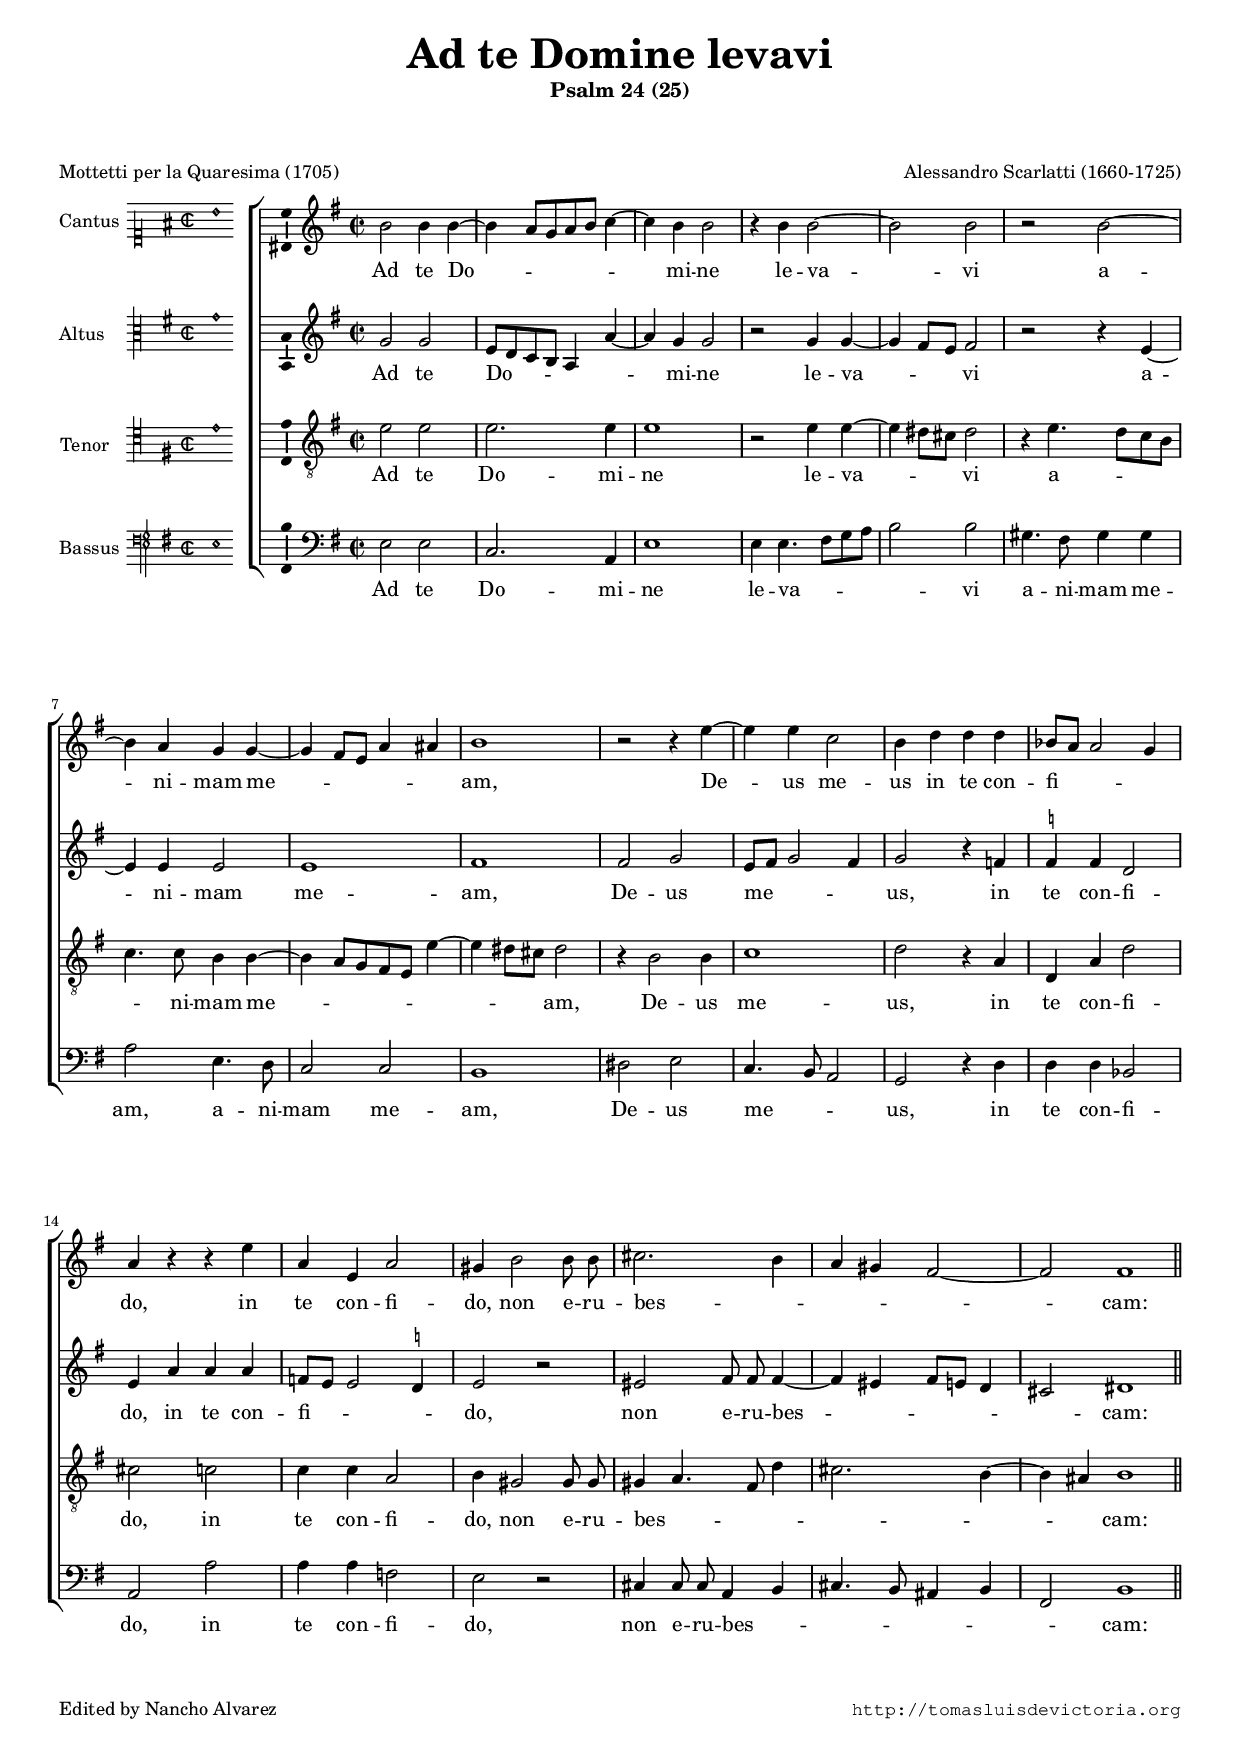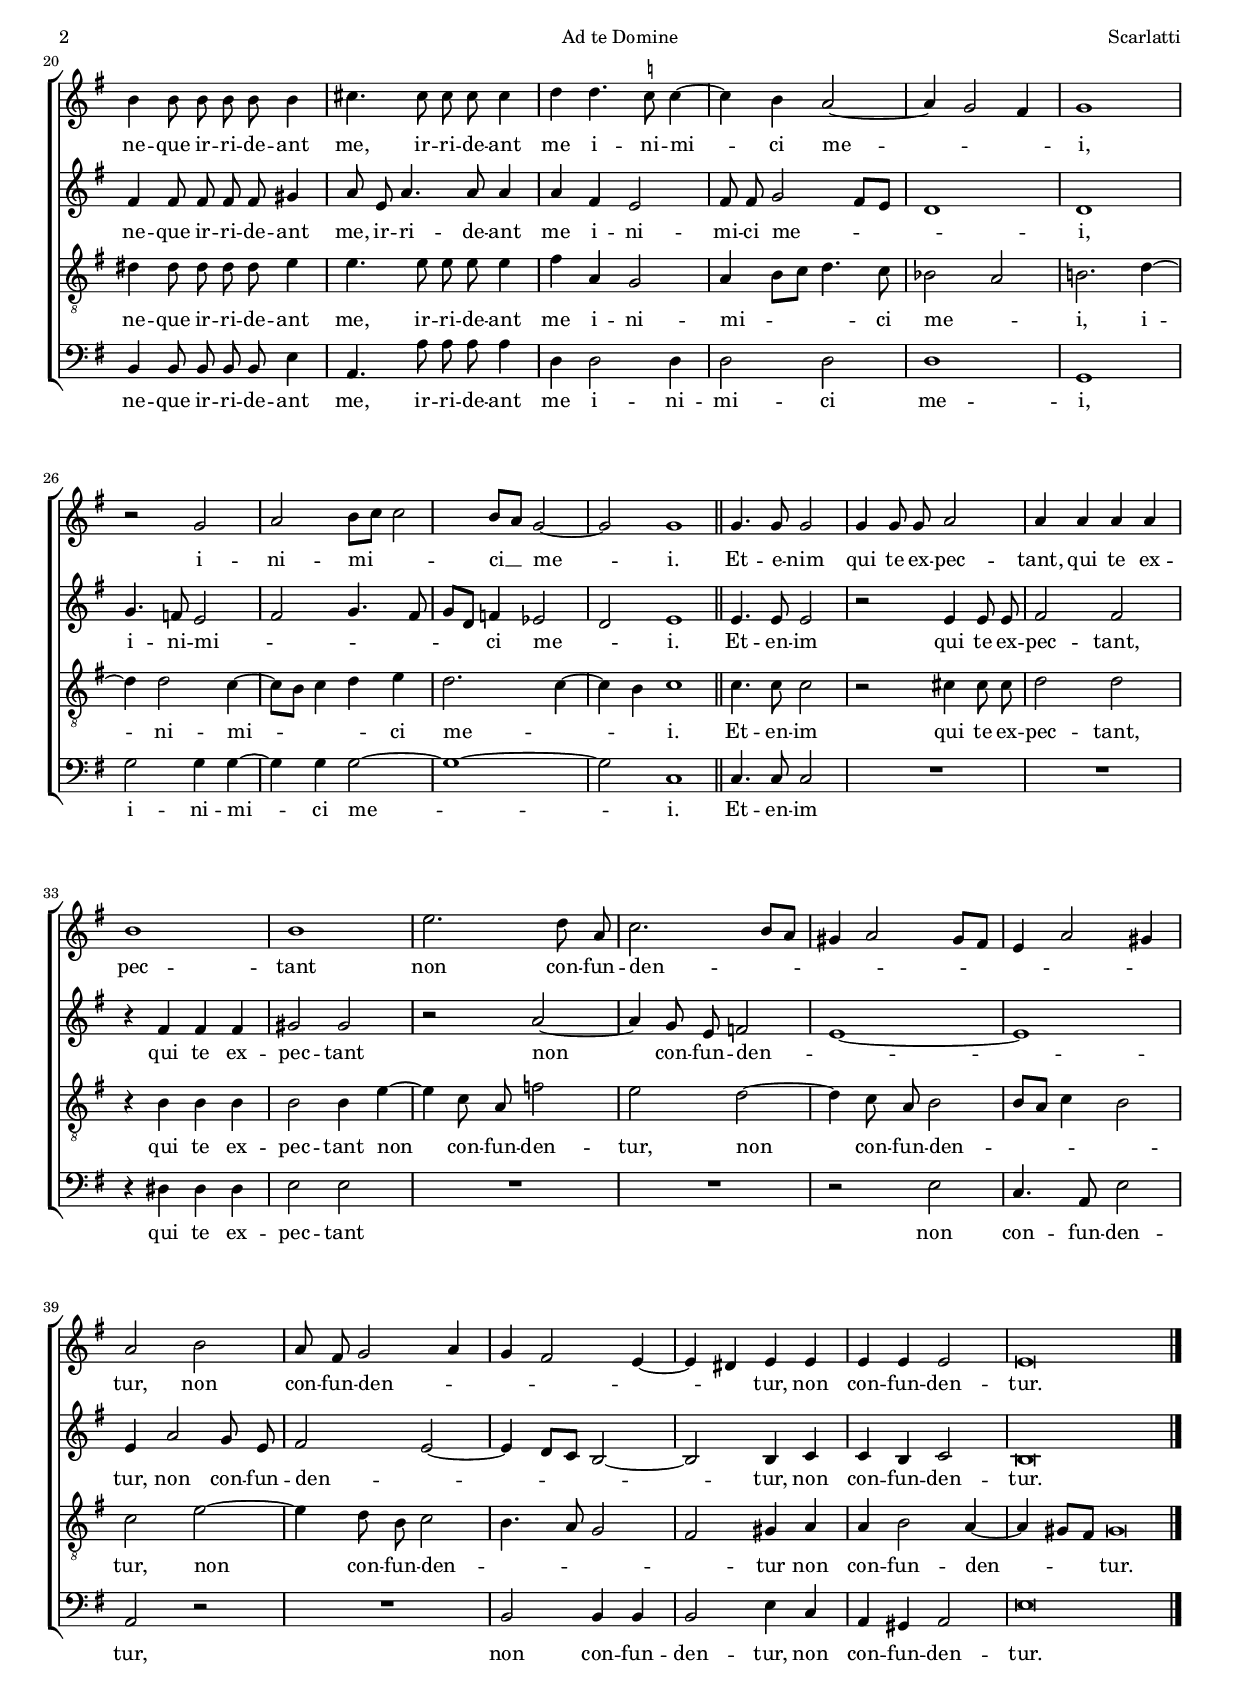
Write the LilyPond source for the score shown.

\version "2.18.0"

#(set-default-paper-size "a4")
#(set-global-staff-size 16.0)
%#(ly:set-option 'point-and-click #f)
%mobile -s15.5 -i3.0

italicas=\override LyricText.font-shape = #'italic
rectas=\override LyricText.font-shape = #'upright
ss=\once \set suggestAccidentals = ##t
incipitwidth = 18
mtempo={\tempo 4 = 94}
mtempob={\tempo 4 = 47}

htitle="Ad te Domine"
hcomposer="Scarlatti"

\header {
	title=\markup{\fontsize #3 "Ad te Domine levavi"}
	subtitle="Psalm 24 (25)"
	subsubtitle=\markup{\null \vspace #2 }
	composer="Alessandro Scarlatti (1660-1725)"
        pdfauthor=\composer
	%opus="(-)"
	poet=\markup{"Mottetti per la Quaresima (1705)"}
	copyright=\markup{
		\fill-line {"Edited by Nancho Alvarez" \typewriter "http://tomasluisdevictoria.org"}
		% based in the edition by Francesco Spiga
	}
%	tagline=""
}

global={\key g \major \time 2/2 \skip 1*19 \bar "||"
        \break
        \skip 1*25
	\bar "|."
}


cantus=\relative c''{
     b2 b4 b4 ~
     b4 a8[ g a b] c4 ~
     c4 b4 b2
     r4 b4 b2 ~
     b b2
     r2 b2 ~
     b4 a4 g g4 ~
     g4 fis8 e a4 ais
     b1
     r2 r4 e4 ~
     e4 e4 c2
     b4 d d d
     bes8 a a2 g4 % una edicion hace sostenido
     a4 r4 r4 e'
     a, e a2
     gis4 b2 b8 \noBeam b
     cis2. b4
     a gis fis2 ~
     fis \mtempob fis1*1/2
     \mtempo 
     b4 b8 \noBeam b
     b \noBeam b b4
     cis4. cis8 \ss cis \noBeam cis cis4
     d4 d4. \ss c!8 c4 ~
     c4 b4 a2 ~
     a4 g2 fis4
     g1
     r2 g2
     a b8 c c2
     b8 a
     g2 ~
     g2 \mtempob g1*1/2 \bar "||"
     \mtempo
     g4. g8 g2
     g4 g8 \noBeam g a2
     a4 a a a
     b1
     b
     e2. d8 \noBeam a
     c2. b8 a
     gis4 a2 gis8 fis
     e4 a2 gis4
     a2 b
     a8 \noBeam fis g2 a4
     g4 fis2 e4 ~
     e4 dis4 e e
     e e e2
     e\breve*1/2
}

altus=\relative c''{
    g2 g 
    e8 d c b a4 a'4 ~
    a4 g4 g2
    r2 g4 g4 ~
    g4 fis8 e fis2
    r2 r4 e4 ~
    e4 e4 e2
    e1
    fis
    fis2 g
    e8 fis g2 fis4
    g2 r4 f4
    \ss f! f d2
    e4 a a a
    f8 e e2 \ss d!4 % 3 de 4 ediciones hacen sostenido
    e2 r2
    eis2 fis8 \noBeam fis fis4 ~
    fis4 eis4 fis8 e! d4
    cis2
    dis1*1/2
    fis4 fis8 \noBeam fis fis \noBeam fis gis4
    a8 \noBeam e a4. a8 a4
    a4 fis e2
    fis8 \noBeam fis g2 fis8 e
    d1
    d
    g4. f8 e2
    fis g4. fis8
    g8 d f4
    ees2 d
    e1*1/2
    e4. e8 e2
    r2 e4 e8 \noBeam e
    fis2 fis
    r4 fis fis fis
    gis2 \ss gis
    r2 a2 ~
    a4 g8 \noBeam e f2
    e1 ~
    e
    e4 a2 g8 \noBeam e
    fis2 e2 ~
    e4 d8 c b2 ~ % una edicion hace dis cis
    b b4 c
    c b c2
    b\breve*1/2
}

tenor=\relative c'{
    e2 e
    e2. e4
    e1
    r2 e4 e4 ~
    e4 dis8 cis dis2
    r4 e4. d8 c b
    c4. c8 b4 b4 ~
    b4 a8[ g fis e] e'4 ~
    e4 dis8 cis dis2
    r4 b2 b4
    c1
    d2 r4 a
    d,4 a' d2
    cis2 c!
    c4 c a2
    b4 gis2 gis8 \noBeam gis
    gis4 a4. fis8 d'4
    cis2. b4 ~
    b4 ais4
    b1*1/2
    dis4 dis8 \noBeam dis dis \noBeam dis e4
    e4. e8 e \noBeam e e4
    fis4 a, g2
    a4 b8 c d4. c8
    bes2 a
    b!2. d4 ~
    d4 d2 c4 ~
    c8 b8 c4 d e
    d2. c4 ~
    c4 b4 c1*1/2
    c4. c8 c2
    r2 cis4 cis8 \noBeam cis
    d2 d
    r4 b b b
    b2 b4 e4 ~
    e4 c8 \noBeam a f'2
    e2 d2 ~
    d4 c8 \noBeam a b2 
    b8 a c4 b2
    c2 e2 ~
    e4 d8 \noBeam b c2
    b4. a8 g2
    fis2 gis4 a
    a4 b2 a4 ~
    a4 gis8 fis \mtempob gis\breve*1/4
}

bassus=\relative c{
    e2 e
    c2. a4
    e'1
    e4 e4. fis8 g a
    b2 b
    gis4. fis8 \ss gis4 gis
    a2 e4. d8
    c2 c
    b1
    dis2 e
    c4. b8 a2
    g2 r4 d'4
    d4 d bes2
    a2 a'
    a4 a f2
    e r2
    cis4 cis8 \noBeam cis a4 b
    cis4. b8 ais4 b
    fis2
    b1*1/2 	
    b4 b8 \noBeam b b \noBeam b e4
    a,4. a'8 a \noBeam a a4
    d,4 d2 d4
    d2 d
    d1
    g,1
    g'2 g4 g4 ~
    g4 g4 g2 ~
    g1 ~
    g2 c,1*1/2
    c4. c8 c2
    R1*2
    r4 dis4 \ss dis dis
    e2 e
    R1*2
    r2 e
    c4. a8 e'2
    a, r2
    R1
    b2 b4 b
    b2 e4 c
    a4 gis a2
    e'\breve*1/2
}

textocantus=\lyricmode{
Ad te Do -- _ _ _ _ _ mi -- ne le -- va -- vi a -- ni -- mam me -- _ _ _ _ am, 
De -- us me -- us in te con -- fi -- _ _ _ do,
in te con -- fi -- do,
non e -- ru -- bes -- _ _ _ _ cam:
ne -- que ir -- ri -- de -- ant 
me, ir -- ri -- de -- ant 
me i -- ni -- mi -- ci me -- _ _ i,  i -- ni -- mi -- _ _ ci __ _ me -- i.
Et -- e -- nim qui te ex -- pec -- tant, qui te ex -- pec -- tant non 
con -- fun -- den -- _ _ _ _ _ _ _ _ _ tur, non 
con -- fun -- den -- _ _ _ _ _ tur, non 
con -- fun -- den -- tur.
}

textoaltus=\lyricmode{
Ad te Do -- _ _ _ _ _ mi -- ne le -- va -- _ _ vi a -- ni -- mam me -- am, 
De -- us me -- _ _ _ us, in te con -- fi -- do, in te con --  fi -- _ _ _ do,
non e -- ru -- bes -- _ _ _ _ _ cam:
ne -- que ir -- ri -- de -- ant 
me, ir -- ri -- de -- ant 
me i -- ni -- mi -- ci me -- _ _ _ i, i -- ni -- mi -- _ _ _ _ _ ci me -- _ i.
Et -- en -- im qui te ex -- pec -- tant, qui te ex -- pec -- tant non 
con -- fun -- den -- _ tur, non 
con -- fun -- den -- _ _ _ _ tur, non 
con -- fun -- den -- tur.
  
}

textotenor=\lyricmode{
Ad te Do -- mi -- ne le -- va -- _ _ vi a -- _ _ _ _ ni -- mam me -- _ _ _ _ _ _ _ am, 
De -- us me -- us, in te con -- fi -- do, in te con -- fi -- do,
non e -- ru -- bes -- _ _ _ _ _ _ cam:
ne -- que ir -- ri -- de -- ant 
me, ir -- ri -- de -- ant 
me i -- ni -- mi -- _ _ _ ci me -- _ i, i -- ni -- mi -- _ _ _ ci me -- _ _ i.
Et -- en -- im qui te ex -- pec -- tant, qui te ex -- pec -- tant non 
con -- fun -- den -- tur, non con -- fun -- den -- _ _ _ _ tur, 
non con -- fun -- den -- _ _ _ _ tur 
non con -- fun -- den -- _ _ tur.
}

textobassus=\lyricmode{
Ad te Do -- mi -- ne le -- va -- _ _ _ _ vi a -- ni -- mam me -- am, a -- ni -- mam me -- am, 
De -- us me -- _ _ us, in te con -- fi -- do, in te con -- fi -- do,
non e -- ru -- bes -- _ _ _ _ _ _ cam:
ne -- que ir -- ri -- de -- ant 
me, ir -- ri -- de -- ant 
me i -- ni -- mi -- ci me -- i, i -- ni -- mi -- ci me -- i.
Et -- en -- im qui te ex -- pec -- tant non 
con -- fun -- den -- tur,  non 
con -- fun -- den -- tur,  non 
con -- fun -- den -- tur.
}


incipitcantus=\markup{
	\score{
		{ 
		\set Staff.instrumentName="Cantus "
		\override NoteHead.style = #'neomensural
		\override Staff.TimeSignature.style = #'neomensural
		\cadenzaOn 
		\clef "petrucci-c1"
		\key g \major
		\time 2/2
                b'1
		} 

	\layout { line-width=\incipitwidth indent = 0 }
	}
}

incipitaltus=\markup{
	\score{
		{ 
		\set Staff.instrumentName="Altus    "
		\override NoteHead.style = #'neomensural 
		\override Staff.TimeSignature.style = #'neomensural
		\cadenzaOn 
		\clef "petrucci-c3"
		\key g \major
		\time 2/2
                g'1
		} 
	\layout { line-width=\incipitwidth indent = 0 }
	}
}


incipittenor=\markup{
	\score{
		{ 
		\set Staff.instrumentName="Tenor   "
		\override NoteHead.style = #'neomensural 
		\override Staff.TimeSignature.style = #'neomensural
		\cadenzaOn 
		\clef "petrucci-c4"
		\key g \major
		\time 2/2
                e'1
		} 
	\layout { line-width=\incipitwidth indent=0 }
	}
}

incipitbassus=\markup{
	\score{
		{ 
		\set Staff.instrumentName="Bassus "
		\override NoteHead.style = #'neomensural
		\override Staff.TimeSignature.style = #'neomensural
		\cadenzaOn 
		\clef "petrucci-f4"
		\key g \major
		\time 2/2
                e1
		} 
	\layout { line-width=\incipitwidth indent = 0 }
	}
}

%\layout {
%       \context {\Voice
%               \remove Ligature_bracket_engraver
%               \consists Mensural_ligature_engraver
%       }
%       line-width=\incipitwidth
%       indent = 0
%}

\score {\transpose c' c'{
\new ChoirStaff<<

	\new Staff <<\global
	\new Voice="v1" {
		\set Staff.instrumentName=\incipitcantus
		\clef "treble"
		\cantus }
	\new Lyrics \lyricsto "v1" {\textocantus }
	>>

	\new Staff <<\global
	\new Voice="v2" {
		\set Staff.instrumentName=\incipitaltus
		\clef "treble"
		\altus }
	\new Lyrics \lyricsto "v2" {\textoaltus }
	>>
	
	\new Staff <<\global
	\new Voice="v3" {
		\set Staff.instrumentName=\incipittenor
		\clef "G_8"
		\tenor }
	\new Lyrics \lyricsto "v3" {\textotenor }
	>>

	\new Staff <<\global
	\new Voice="v4" {
		\set Staff.instrumentName=\incipitbassus
		\clef "bass"
		\bassus }
	\new Lyrics \lyricsto "v4" {\textobassus }
	>>
	
>>

	} % transpose

\layout{ 
	\context {\Lyrics 
		\override VerticalAxisGroup.staff-affinity = #UP
		\override VerticalAxisGroup.nonstaff-relatedstaff-spacing =
			#'((basic-distance . 0) (minimum-distance . 0) (padding . 1))
		\override LyricText.font-size = #1.2
		\override LyricHyphen.minimum-distance = #0.5
	}
	\context {\Score 
		tempoHideNote = ##t
		\override BarNumber.padding = #2 
	}
	\context {\Voice 
		%melismaBusyProperties = #'()
		%autoBeaming = ##f
	}
	\context {\Staff 
                %\RemoveEmptyStaves
                %\override VerticalAxisGroup.remove-first = ##t
		\override VerticalAxisGroup.staff-staff-spacing =
			#'((basic-distance . 11) (minimum-distance . 0) (padding . 1))
		\consists Ambitus_engraver 
		\override LigatureBracket.padding = #1
	}
}

%\midi { \mtempo }

}


\paper{
	evenHeaderMarkup=\markup  \fill-line { \fromproperty #'page:page-number-string \htitle \hcomposer }
	oddHeaderMarkup= \markup  \fill-line { \on-the-fly #not-first-page \hcomposer \on-the-fly #not-first-page \htitle \on-the-fly #not-first-page \fromproperty #'page:page-number-string }
	%system-count=20
	%page-count = 8
	ragged-last-bottom = ##f
	indent=3.4\cm
	system-system-spacing =
	#'((basic-distance . 20) (minimum-distance . 0) (padding . 5))
	top-system-spacing = % header
	#'((basic-distance . 9) (minimum-distance . 0) (padding . 0))
	last-bottom-spacing = % footer
	#'((basic-distance . 14) (minimum-distance . 0) (padding . 0))
	markup-system-spacing.padding = #1.5
}
